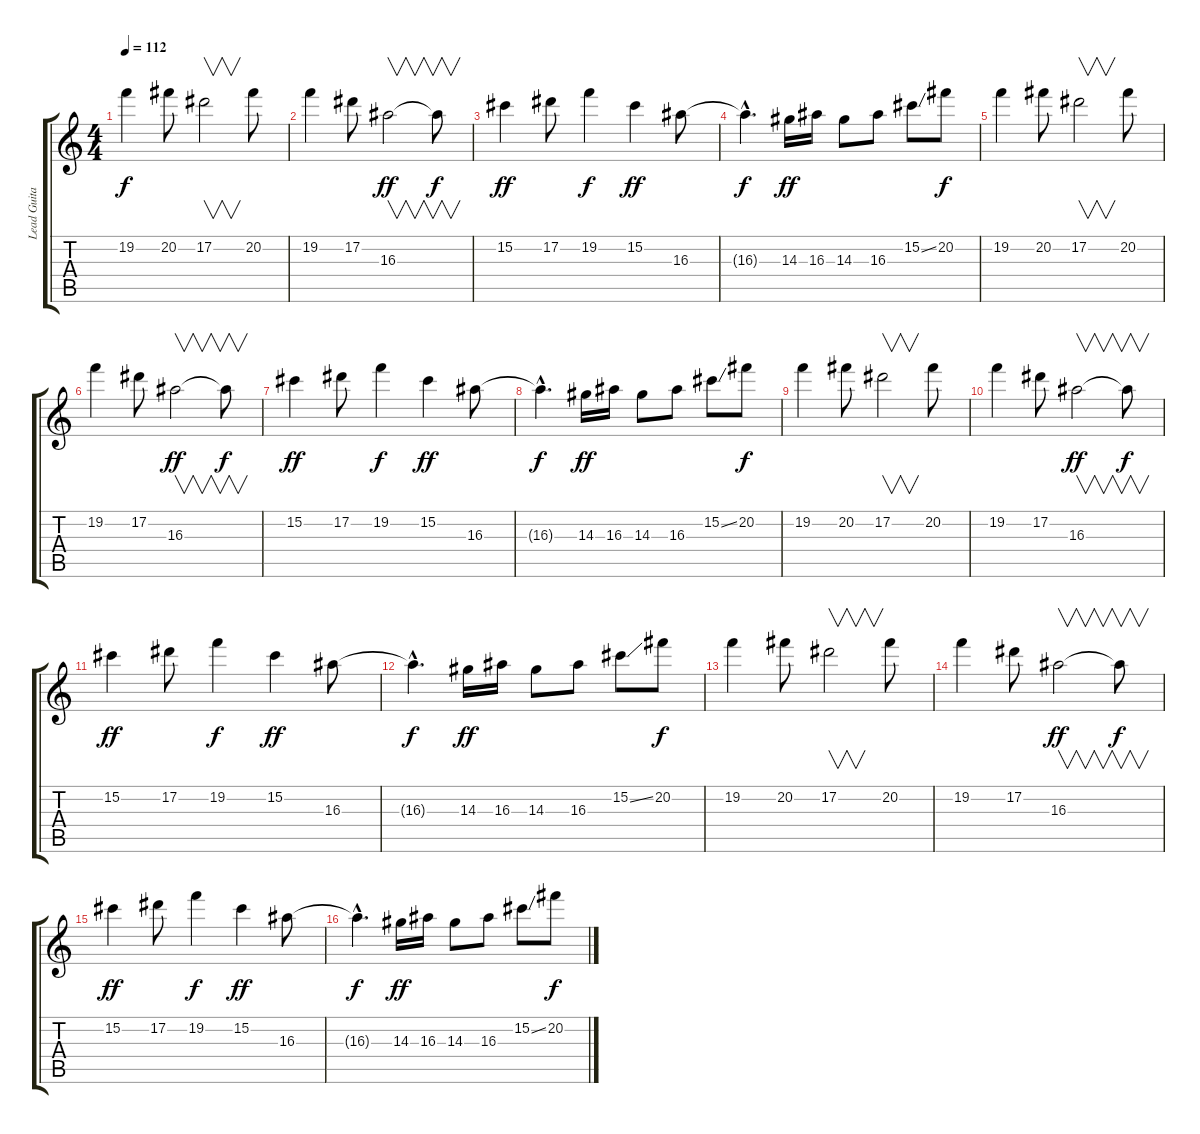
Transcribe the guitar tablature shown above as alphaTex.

\track ("Lead Guitar II" "Lead Guita") {instrument distortionguitar}
\staff {score tabs}
\tuning (Eb4 Bb3 Gb3 Db3 Ab2 Eb2) {hide}
\ts (4 4)
\tempo 112
\clef g2
\ks c
19.2.4{dy f} 20.2.8 17.2.2{v} 20.2.8 |
19.2.4 17.2.8 16.3.2{v dy ff} 16.3{t}.8{v dy f} |
15.2.4{dy ff} 17.2.8 19.2.4{dy f} 15.2.4{dy ff} 16.3.8 |
16.3{hac t}.4{d dy f} 14.3.16{dy ff} 16.3.16 14.3.8 16.3.8 15.2{ss}.8 20.2.8{dy f} |
19.2.4 20.2.8 17.2.2{v} 20.2.8 |
19.2.4 17.2.8 16.3.2{v dy ff} 16.3{t}.8{v dy f} |
15.2.4{dy ff} 17.2.8 19.2.4{dy f} 15.2.4{dy ff} 16.3.8 |
16.3{hac t}.4{d dy f} 14.3.16{dy ff} 16.3.16 14.3.8 16.3.8 15.2{ss}.8 20.2.8{dy f} |
19.2.4 20.2.8 17.2.2{v} 20.2.8 |
19.2.4 17.2.8 16.3.2{v dy ff} 16.3{t}.8{v dy f} |
15.2.4{dy ff} 17.2.8 19.2.4{dy f} 15.2.4{dy ff} 16.3.8 |
16.3{hac t}.4{d dy f} 14.3.16{dy ff} 16.3.16 14.3.8 16.3.8 15.2{ss}.8 20.2.8{dy f} |
19.2.4 20.2.8 17.2.2{v} 20.2.8 |
19.2.4 17.2.8 16.3.2{v dy ff} 16.3{t}.8{v dy f} |
15.2.4{dy ff} 17.2.8 19.2.4{dy f} 15.2.4{dy ff} 16.3.8 |
16.3{hac t}.4{d dy f} 14.3.16{dy ff} 16.3.16 14.3.8 16.3.8 15.2{ss}.8 20.2.8{dy f}
